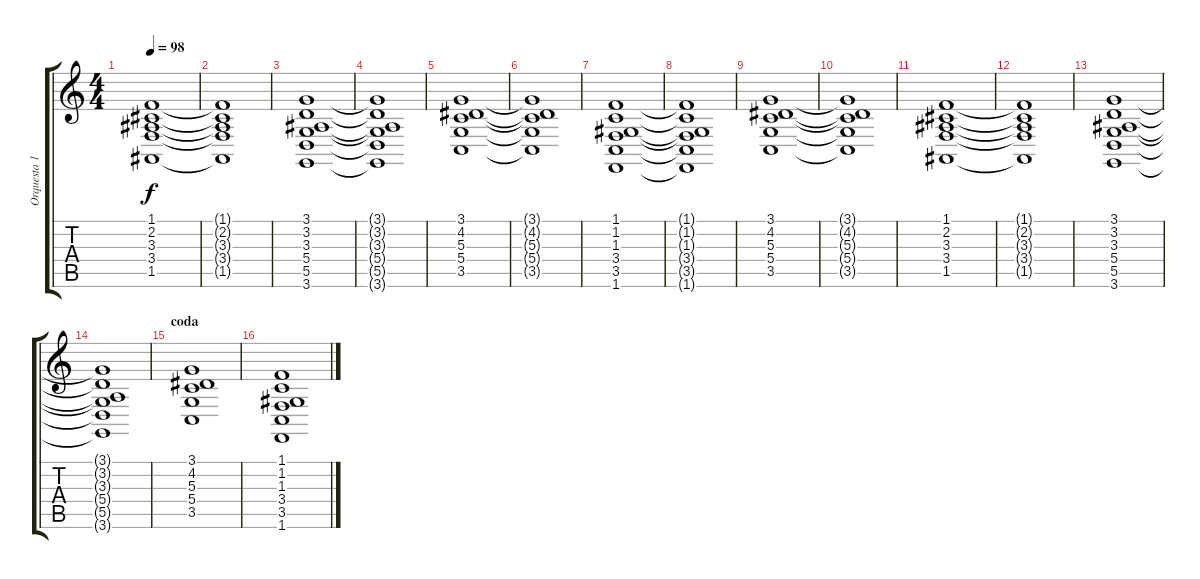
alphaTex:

\track ("Orquesta 1" "Orquesta 1") {instrument stringensemble1}
\staff {score tabs}
\tuning (E4 B3 G3 D3 A2 E2) {hide}
\ts (4 4)
\tempo 98
\clef g2
\ks c
(1.1 2.2 3.3 3.4 1.5).1{dy f} |
(1.1{t} 2.2{t} 3.3{t} 3.4{t} 1.5{t}).1 |
(3.1 3.2 3.3 5.4 5.5 3.6).1 |
(3.1{t} 3.2{t} 3.3{t} 5.4{t} 5.5{t} 3.6{t}).1 |
\section ("" "")
(3.1 4.2 5.3 5.4 3.5).1 |
(3.1{t} 4.2{t} 5.3{t} 5.4{t} 3.5{t}).1 |
(1.1 1.2 1.3 3.4 3.5 1.6).1 |
(1.1{t} 1.2{t} 1.3{t} 3.4{t} 3.5{t} 1.6{t}).1 |
(3.1 4.2 5.3 5.4 3.5).1 |
(3.1{t} 4.2{t} 5.3{t} 5.4{t} 3.5{t}).1 |
(1.1 2.2 3.3 3.4 1.5).1 |
(1.1{t} 2.2{t} 3.3{t} 3.4{t} 1.5{t}).1 |
(3.1 3.2 3.3 5.4 5.5 3.6).1 |
(3.1{t} 3.2{t} 3.3{t} 5.4{t} 5.5{t} 3.6{t}).1 |
\section ("" "coda")
(3.1 4.2 5.3 5.4 3.5).1 |
(1.1 1.2 1.3 3.4 3.5 1.6).1
